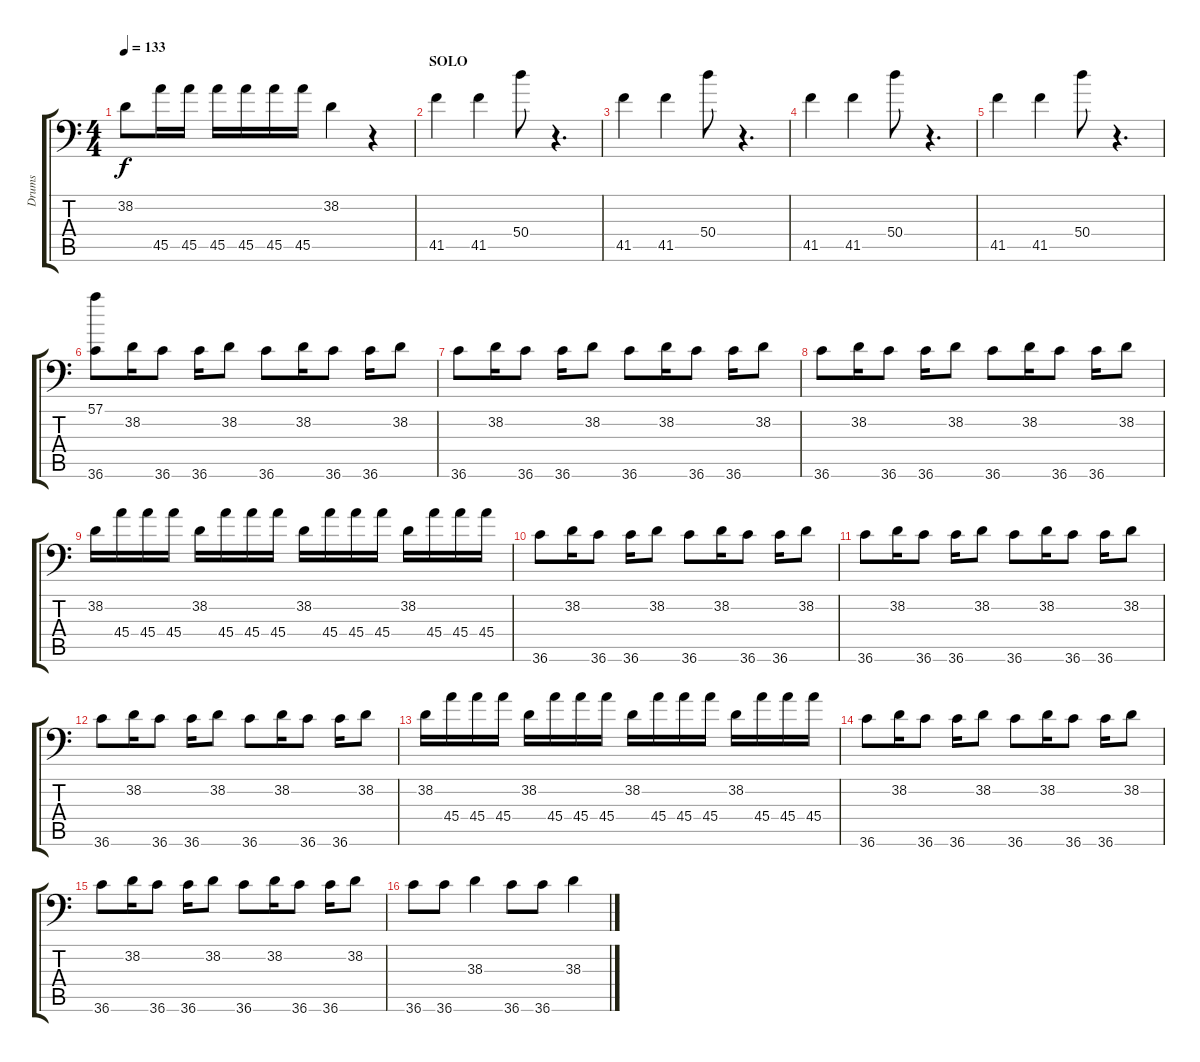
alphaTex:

\track ("Drums" "Drums") {instrument acousticgrandpiano}
\staff {score tabs}
\tuning (C-1 C-1 C-1 C-1 C-1 C-1) {hide}
\ts (4 4)
\tempo 133
\clef f4
\ks c
38.2.8{dy f} 45.5.16 45.5.16 45.5.16 45.5.16 45.5.16 45.5.16 38.2.4 r.4 |
\section ("" "SOLO")
41.5.4 41.5.4 50.4.8 r.4{d} |
41.5.4 41.5.4 50.4.8 r.4{d} |
41.5.4 41.5.4 50.4.8 r.4{d} |
41.5.4 41.5.4 50.4.8 r.4{d} |
(57.1 36.6).8 38.2.16 36.6.8 36.6.16 38.2.8 36.6.8 38.2.16 36.6.8 36.6.16 38.2.8 |
36.6.8 38.2.16 36.6.8 36.6.16 38.2.8 36.6.8 38.2.16 36.6.8 36.6.16 38.2.8 |
36.6.8 38.2.16 36.6.8 36.6.16 38.2.8 36.6.8 38.2.16 36.6.8 36.6.16 38.2.8 |
38.2.16 45.4.16 45.4.16 45.4.16 38.2.16 45.4.16 45.4.16 45.4.16 38.2.16 45.4.16 45.4.16 45.4.16 38.2.16 45.4.16 45.4.16 45.4.16 |
36.6.8 38.2.16 36.6.8 36.6.16 38.2.8 36.6.8 38.2.16 36.6.8 36.6.16 38.2.8 |
36.6.8 38.2.16 36.6.8 36.6.16 38.2.8 36.6.8 38.2.16 36.6.8 36.6.16 38.2.8 |
36.6.8 38.2.16 36.6.8 36.6.16 38.2.8 36.6.8 38.2.16 36.6.8 36.6.16 38.2.8 |
38.2.16 45.4.16 45.4.16 45.4.16 38.2.16 45.4.16 45.4.16 45.4.16 38.2.16 45.4.16 45.4.16 45.4.16 38.2.16 45.4.16 45.4.16 45.4.16 |
36.6.8 38.2.16 36.6.8 36.6.16 38.2.8 36.6.8 38.2.16 36.6.8 36.6.16 38.2.8 |
36.6.8 38.2.16 36.6.8 36.6.16 38.2.8 36.6.8 38.2.16 36.6.8 36.6.16 38.2.8 |
36.6.8 36.6.8 38.3.4 36.6.8 36.6.8 38.3.4
